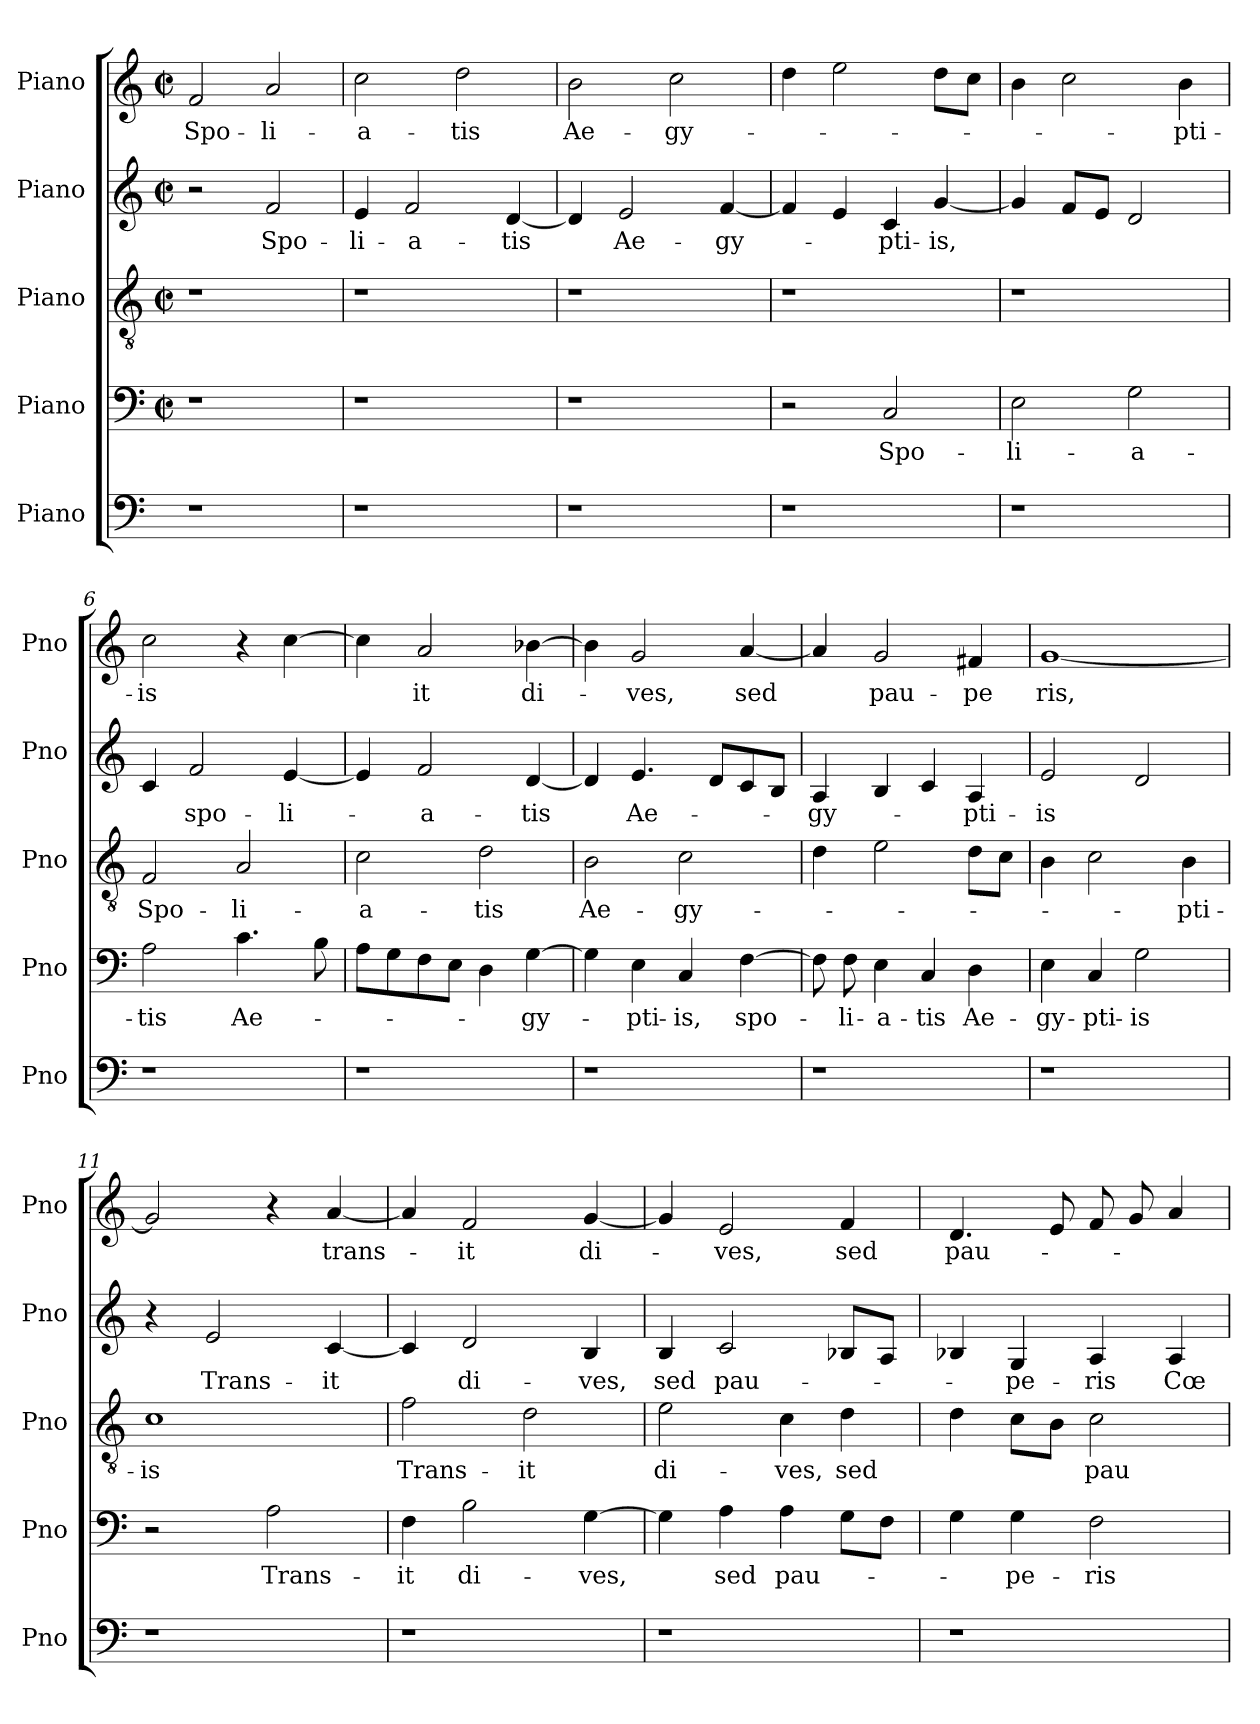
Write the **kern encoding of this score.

**kern	**kern	**text	**kern	**text	**kern	**text	**kern	**text
*part5	*part4	*part4	*part3	*part3	*part2	*part2	*part1	*part1
*staff5	*staff4	*staff4	*staff3	*staff3	*staff2	*staff2	*staff1	*staff1
*I"Piano	*I"Piano	*	*I"Piano	*	*I"Piano	*	*I"Piano	*
*I'Pno	*I'Pno	*	*I'Pno	*	*I'Pno	*	*I'Pno	*
*clefF4	*clefF4	*	*clefGv2	*	*clefG2	*	*clefG2	*
*k[]	*k[]	*	*k[]	*	*k[]	*	*k[]	*
*	*M2/2	*	*M2/2	*	*M2/2	*	*M2/2	*
*	*met(c|)	*	*met(c|)	*	*met(c|)	*	*met(c|)	*
=1	=1	=1	=1	=1	=1	=1	=1	=1
!	!	!	!	!	!	!	!	!LO:LY:b
1r	1r	.	1r	.	2r	.	2f/	Spo-
!	!	!	!	!	!	!LO:LY:b	!	!LO:LY:b
.	.	.	.	.	2f/	Spo-	2a/	-li-
=2	=2	=2	=2	=2	=2	=2	=2	=2
!	!	!	!	!	!	!LO:LY:b	!	!LO:LY:b
1r	1r	.	1r	.	4e/	-li-	2cc\	-a-
!	!	!	!	!	!	!LO:LY:b	!	!
.	.	.	.	.	2f/	-a-	.	.
!	!	!	!	!	!	!	!	!LO:LY:b
.	.	.	.	.	.	.	2dd\	-tis
!	!	!	!	!	!	!LO:LY:b	!	!
.	.	.	.	.	[4d/	-tis	.	.
=3	=3	=3	=3	=3	=3	=3	=3	=3
!	!	!	!	!	!	!	!	!LO:LY:b
1r	1r	.	1r	.	4d/]	.	2b\	Ae-
!	!	!	!	!	!	!LO:LY:b	!	!
.	.	.	.	.	2e/	Ae-	.	.
!	!	!	!	!	!	!	!	!LO:LY:b
.	.	.	.	.	.	.	2cc\	-gy-
!	!	!	!	!	!	!LO:LY:b	!	!
.	.	.	.	.	[4f/	-gy-	.	.
=4	=4	=4	=4	=4	=4	=4	=4	=4
1r	2r	.	1r	.	4f/]	.	4dd\	.
.	.	.	.	.	4e/	.	2ee\	.
!	!	!LO:LY:b	!	!	!	!LO:LY:b	!	!
.	2C/	Spo-	.	.	4c/	-pti-	.	.
!	!	!	!	!	!	!LO:LY:b	!	!
.	.	.	.	.	[4g/	-is,	8dd\L	.
.	.	.	.	.	.	.	8cc\J	.
=5	=5	=5	=5	=5	=5	=5	=5	=5
!	!	!LO:LY:b	!	!	!	!	!	!
1r	2E\	-li-	1r	.	4g/]	.	4b\	.
.	.	.	.	.	8f/L	.	2cc\	.
.	.	.	.	.	8e/J	.	.	.
!	!	!LO:LY:b	!	!	!	!	!	!
.	2G\	-a-	.	.	2d/	.	.	.
!	!	!	!	!	!	!	!	!LO:LY:b
.	.	.	.	.	.	.	4b\	-pti-
=6	=6	=6	=6	=6	=6	=6	=6	=6
!	!	!LO:LY:b	!	!LO:LY:b	!	!	!	!LO:LY:b
1r	2A\	-tis	2F/	Spo-	4c/	.	2cc\	-is
!	!	!	!	!	!	!LO:LY:b	!	!
.	.	.	.	.	2f/	spo-	.	.
!	!	!LO:LY:b	!	!LO:LY:b	!	!	!	!
.	4.c\	Ae-	2A/	-li-	.	.	4r	.
!	!	!	!	!	!	!LO:LY:b	!	!
.	.	.	.	.	[4e/	-li-	[4cc\	.
.	8B\	.	.	.	.	.	.	.
=7	=7	=7	=7	=7	=7	=7	=7	=7
!	!	!	!	!LO:LY:b	!	!	!	!
1r	8A\L	.	2c\	-a-	4e/]	.	4cc\]	.
.	8G\	.	.	.	.	.	.	.
!	!	!	!	!	!	!LO:LY:b	!	!LO:LY:b
.	8F\	.	.	.	2f/	-a-	2a/	-it
.	8E\J	.	.	.	.	.	.	.
!	!	!	!	!LO:LY:b	!	!	!	!
.	4D\	.	2d\	-tis	.	.	.	.
!	!	!LO:LY:b	!	!	!	!LO:LY:b	!	!LO:LY:b
.	[4G\	-gy-	.	.	[4d/	-tis	[4b-X\	di-
=8	=8	=8	=8	=8	=8	=8	=8	=8
!	!	!	!	!LO:LY:b	!	!	!	!
1r	4G\]	.	2B\	Ae-	4d/]	.	4b-\]	.
!	!	!LO:LY:b	!	!	!	!LO:LY:b	!	!LO:LY:b
.	4E\	-pti-	.	.	4.e/	Ae-	2g/	-ves,
!	!	!LO:LY:b	!	!LO:LY:b	!	!	!	!
.	4C/	-is,	2c\	-gy-	.	.	.	.
.	.	.	.	.	8d/L	.	.	.
!	!	!LO:LY:b	!	!	!	!	!	!LO:LY:b
.	[4F\	spo-	.	.	8c/	.	[4a/	sed
.	.	.	.	.	8B/J	.	.	.
=9	=9	=9	=9	=9	=9	=9	=9	=9
!	!	!	!	!	!	!LO:LY:b	!	!
1r	8F\]	.	4d\	.	4A/	-gy-	4a/]	.
!	!	!LO:LY:b	!	!	!	!	!	!
.	8F\	-li-	.	.	.	.	.	.
!	!	!LO:LY:b	!	!	!	!	!	!LO:LY:b
.	4E\	-a-	2e\	.	4B/	.	2g/	pau-
!	!	!LO:LY:b	!	!	!	!	!	!
.	4C/	-tis	.	.	4c/	.	.	.
!	!	!LO:LY:b	!	!	!	!LO:LY:b	!	!LO:LY:b
.	4D\	Ae-	8d\L	.	4A/	-pti-	4f#X/	-pe
.	.	.	8c\J	.	.	.	.	.
!!LO:LB:g=z
=10	=10	=10	=10	=10	=10	=10	=10	=10
!	!	!LO:LY:b	!	!	!	!LO:LY:b	!	!LO:LY:b
1r	4E\	-gy-	4B\	.	2e/	-is	[1g	ris,
!	!	!LO:LY:b	!	!	!	!	!	!
.	4C/	-pti-	2c\	.	.	.	.	.
!	!	!LO:LY:b	!	!	!	!	!	!
.	2G\	-is	.	.	2d/	.	.	.
!	!	!	!	!LO:LY:b	!	!	!	!
.	.	.	4B\	-pti-	.	.	.	.
=11	=11	=11	=11	=11	=11	=11	=11	=11
!	!	!	!	!LO:LY:b	!	!	!	!
1r	2r	.	1c	-is	4r	.	2g/]	.
!	!	!	!	!	!	!LO:LY:b	!	!
.	.	.	.	.	2e/	Trans-	.	.
!	!	!LO:LY:b	!	!	!	!	!	!
.	2A\	Trans-	.	.	.	.	4r	.
!	!	!	!	!	!	!LO:LY:b	!	!LO:LY:b
.	.	.	.	.	[4c/	-it	[4a/	trans-
=12	=12	=12	=12	=12	=12	=12	=12	=12
!	!	!LO:LY:b	!	!LO:LY:b	!	!	!	!
1r	4F\	-it	2f\	Trans-	4c/]	.	4a/]	.
!	!	!LO:LY:b	!	!	!	!LO:LY:b	!	!LO:LY:b
.	2B\	di-	.	.	2d/	di-	2f/	-it
!	!	!	!	!LO:LY:b	!	!	!	!
.	.	.	2d\	-it	.	.	.	.
!	!	!LO:LY:b	!	!	!	!LO:LY:b	!	!LO:LY:b
.	[4G\	-ves,	.	.	4B/	-ves,	[4g/	di-
=13	=13	=13	=13	=13	=13	=13	=13	=13
!	!	!	!	!LO:LY:b	!	!LO:LY:b	!	!
1r	4G\]	.	2e\	di-	4B/	sed	4g/]	.
!	!	!LO:LY:b	!	!	!	!LO:LY:b	!	!LO:LY:b
.	4A\	sed	.	.	2c/	pau-	2e/	-ves,
!	!	!LO:LY:b	!	!LO:LY:b	!	!	!	!
.	4A\	pau-	4c\	-ves,	.	.	.	.
!	!	!	!	!LO:LY:b	!	!	!	!LO:LY:b
.	8G\L	.	4d\	sed	8B-X/L	.	4f/	sed
.	8F\J	.	.	.	8A/J	.	.	.
=14	=14	=14	=14	=14	=14	=14	=14	=14
!	!	!	!	!	!	!	!	!LO:LY:b
1r	4G\	.	4d\	.	4B-X/	.	4.d/	pau-
!	!	!LO:LY:b	!	!	!	!LO:LY:b	!	!
.	4G\	-pe-	8c\L	.	4G/	-pe-	.	.
.	.	.	8B\J	.	.	.	8e/	.
!	!	!LO:LY:b	!	!LO:LY:b	!	!LO:LY:b	!	!
.	[2F\	-ris	2c\	pau-	4A/	-ris	8f/	.
.	.	.	.	.	.	.	8g/	.
!	!	!	!	!	!	!LO:LY:b	!	!
.	.	.	.	.	4A/	Cœ-	[4a/	.
=	=	=	=	=	=	=	=	=
*-	*-	*-	*-	*-	*-	*-	*-	*-
